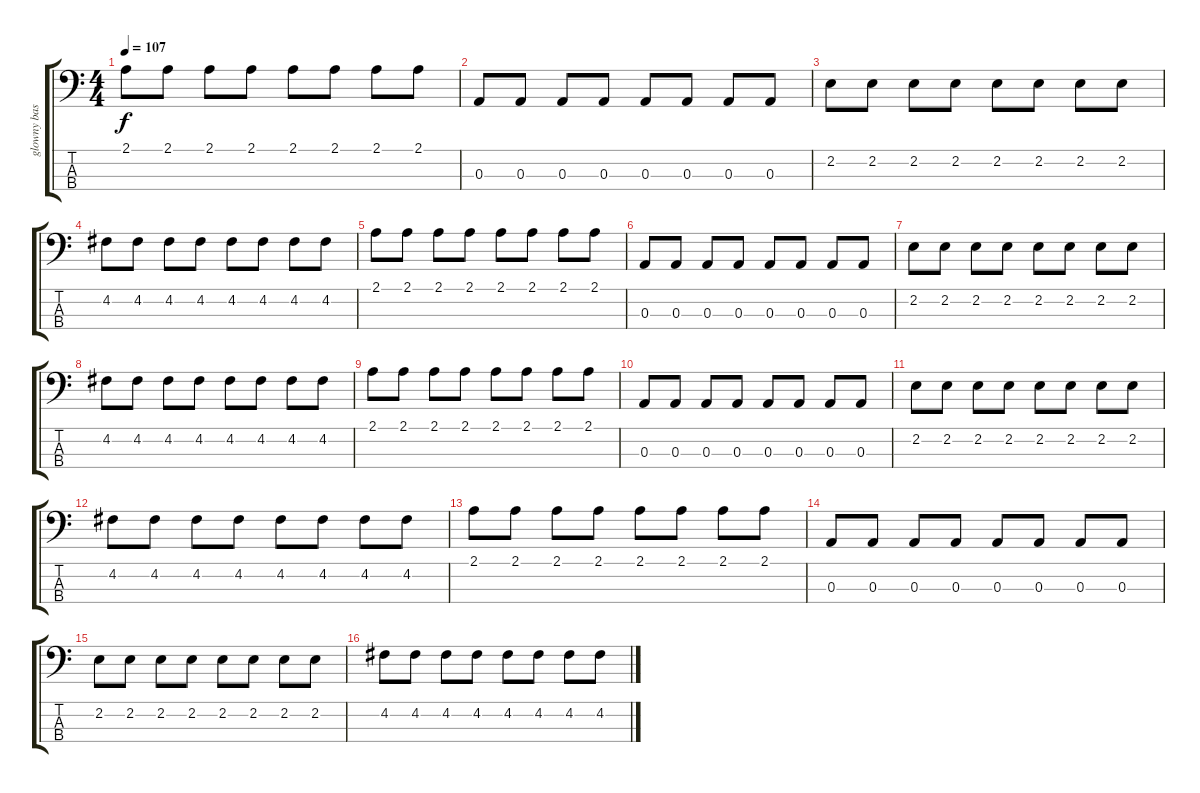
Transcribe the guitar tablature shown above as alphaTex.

\track ("glowny bas" "glowny bas") {instrument electricbassfinger}
\staff {score tabs}
\tuning (G2 D2 A1 E1) {hide}
\ts (4 4)
\tempo 107
\clef f4
\ks c
2.1.8{dy f} 2.1.8 2.1.8 2.1.8 2.1.8 2.1.8 2.1.8 2.1.8 |
0.3.8 0.3.8 0.3.8 0.3.8 0.3.8 0.3.8 0.3.8 0.3.8 |
2.2.8 2.2.8 2.2.8 2.2.8 2.2.8 2.2.8 2.2.8 2.2.8 |
4.2.8 4.2.8 4.2.8 4.2.8 4.2.8 4.2.8 4.2.8 4.2.8 |
2.1.8 2.1.8 2.1.8 2.1.8 2.1.8 2.1.8 2.1.8 2.1.8 |
0.3.8 0.3.8 0.3.8 0.3.8 0.3.8 0.3.8 0.3.8 0.3.8 |
2.2.8 2.2.8 2.2.8 2.2.8 2.2.8 2.2.8 2.2.8 2.2.8 |
4.2.8 4.2.8 4.2.8 4.2.8 4.2.8 4.2.8 4.2.8 4.2.8 |
2.1.8 2.1.8 2.1.8 2.1.8 2.1.8 2.1.8 2.1.8 2.1.8 |
0.3.8 0.3.8 0.3.8 0.3.8 0.3.8 0.3.8 0.3.8 0.3.8 |
2.2.8 2.2.8 2.2.8 2.2.8 2.2.8 2.2.8 2.2.8 2.2.8 |
4.2.8 4.2.8 4.2.8 4.2.8 4.2.8 4.2.8 4.2.8 4.2.8 |
2.1.8 2.1.8 2.1.8 2.1.8 2.1.8 2.1.8 2.1.8 2.1.8 |
0.3.8 0.3.8 0.3.8 0.3.8 0.3.8 0.3.8 0.3.8 0.3.8 |
2.2.8 2.2.8 2.2.8 2.2.8 2.2.8 2.2.8 2.2.8 2.2.8 |
4.2.8 4.2.8 4.2.8 4.2.8 4.2.8 4.2.8 4.2.8 4.2.8
